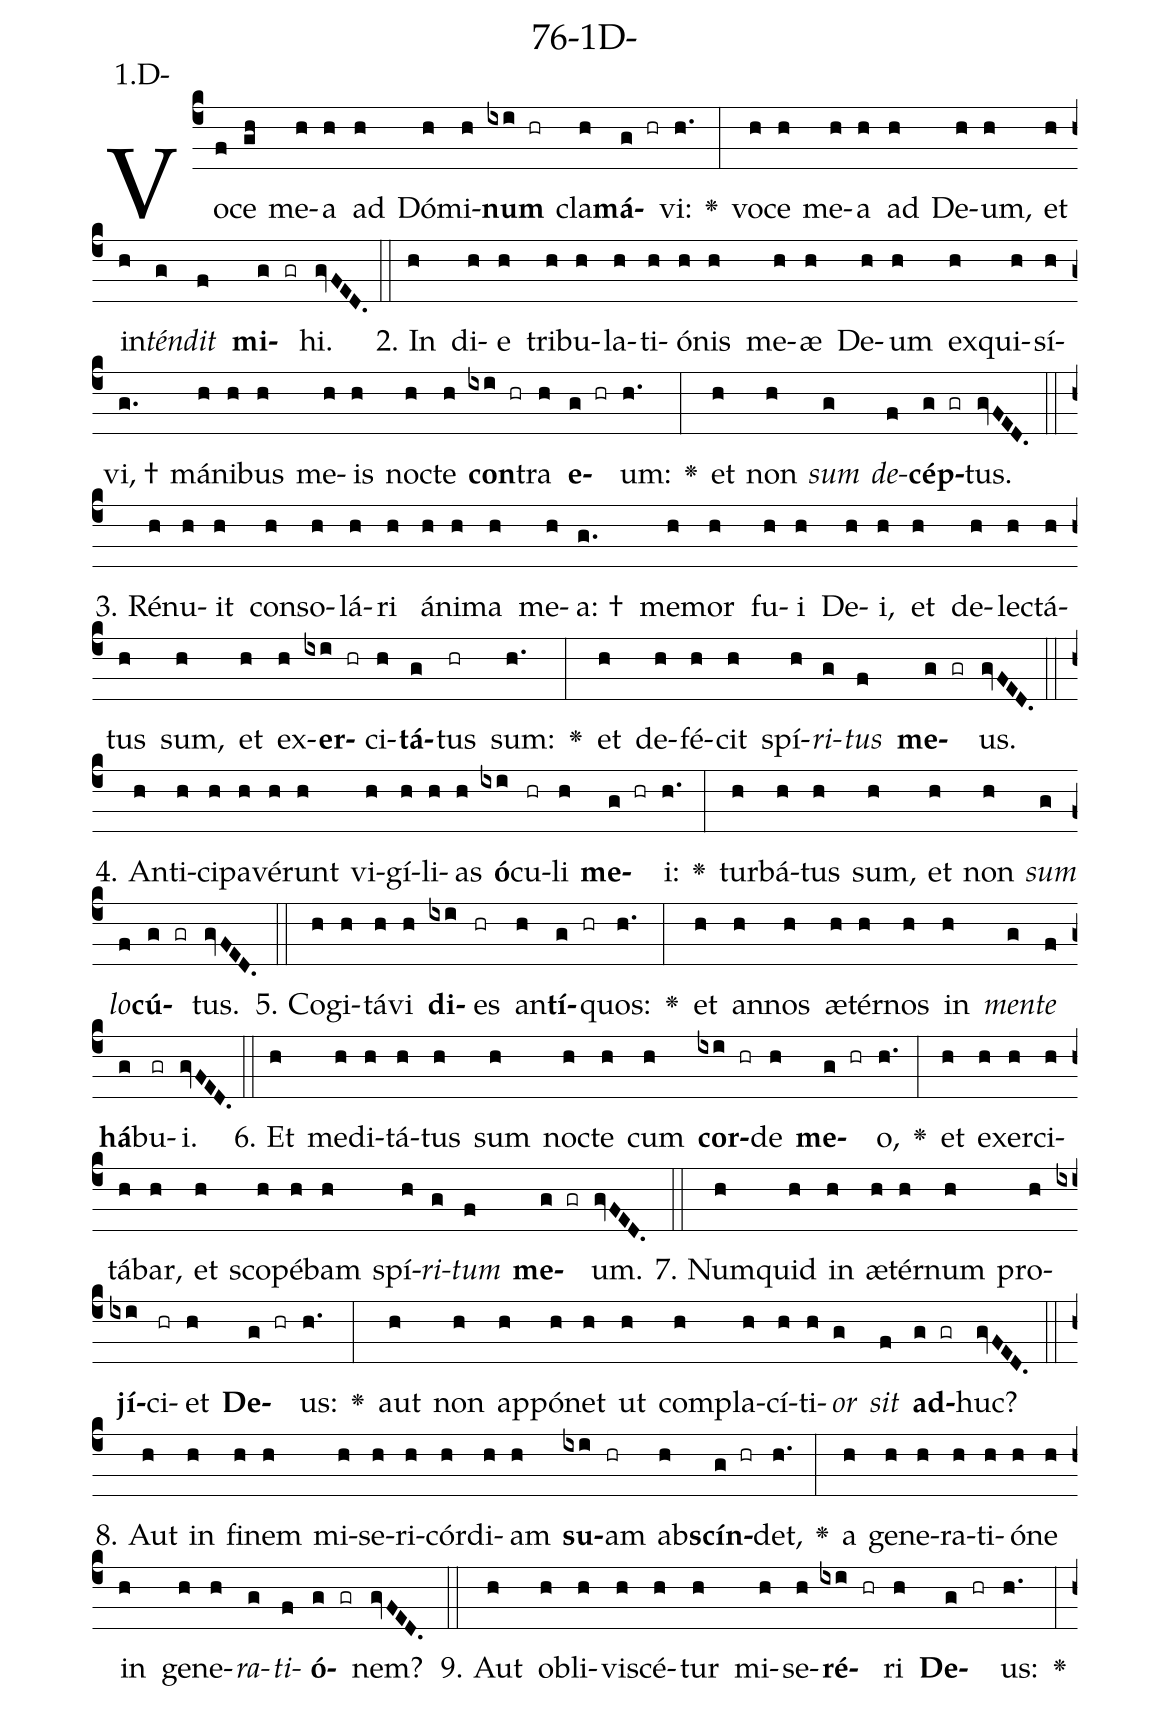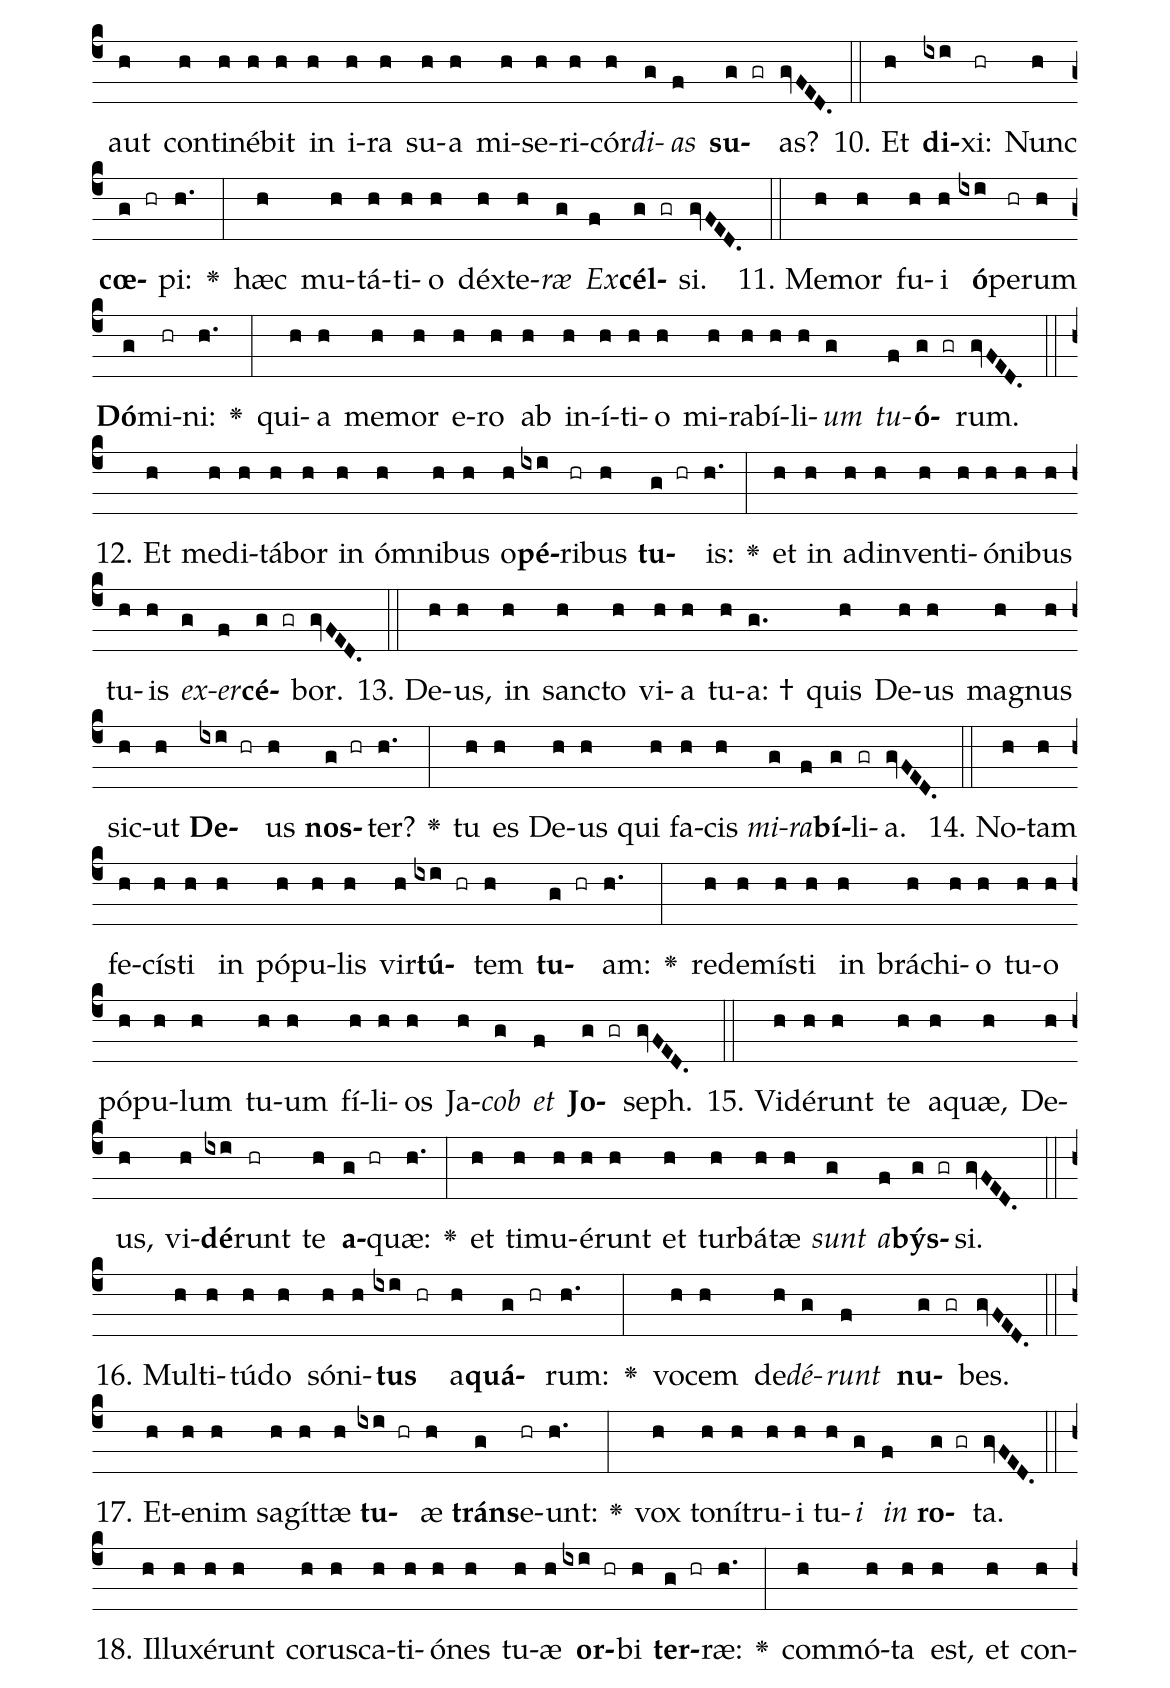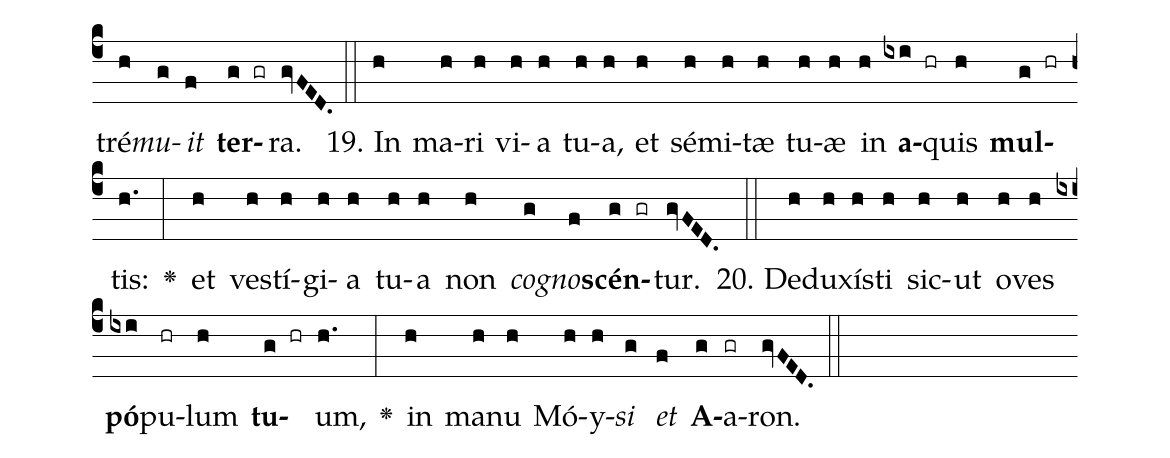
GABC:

name: 76-1D-;
annotation: 1.D-;
%%
(c4)Vo(f)ce(gh) me(h)a(h) ad(h) Dó(h)mi(h)<b>num</b>(ixi hr) cla(h)<b>má</b>(g hr)vi:(h.) <v>\greheightstar</v>(:) vo(h)ce(h) me(h)a(h) ad(h) De(h)um,(h) et(h) in(h)<i>tén</i>(g)<i>dit</i>(f) <b>mi</b>(g gr)hi.(gvFED.) (::)
2. In(h) di(h)e(h) tri(h)bu(h)la(h)ti(h)ó(h)nis(h) me(h)æ(h) De(h)um(h) ex(h)qui(h)sí(h)vi, †(g.) má(h)ni(h)bus(h) me(h)is(h) noc(h)te(h) <b>con</b>(ixi hr)tra(h) <b>e</b>(g hr)um:(h.) <v>\greheightstar</v>(:) et(h) non(h) <i>sum</i>(g) <i>de</i>(f)<b>cép</b>(g gr)tus.(gvFED.) (::)
3. Ré(h)nu(h)it(h) con(h)so(h)lá(h)ri(h) á(h)ni(h)ma(h) me(h)a: †(g.) me(h)mor(h) fu(h)i(h) De(h)i,(h) et(h) de(h)lec(h)tá(h)tus(h) sum,(h) et(h) ex(h)<b>er</b>(ixi hr)ci(h)<b>tá</b>(g)tus(hr) sum:(h.) <v>\greheightstar</v>(:) et(h) de(h)fé(h)cit(h) spí(h)<i>ri</i>(g)<i>tus</i>(f) <b>me</b>(g gr)us.(gvFED.) (::)
4. An(h)ti(h)ci(h)pa(h)vé(h)runt(h) vi(h)gí(h)li(h)as(h) <b>ó</b>(ixi)cu(hr)li(h) <b>me</b>(g hr)i:(h.) <v>\greheightstar</v>(:) tur(h)bá(h)tus(h) sum,(h) et(h) non(h) <i>sum</i>(g) <i>lo</i>(f)<b>cú</b>(g gr)tus.(gvFED.) (::)
5. Co(h)gi(h)tá(h)vi(h) <b>di</b>(ixi)es(hr) an(h)<b>tí</b>(g hr)quos:(h.) <v>\greheightstar</v>(:) et(h) an(h)nos(h) æ(h)tér(h)nos(h) in(h) <i>men</i>(g)<i>te</i>(f) <b>há</b>(g)bu(gr)i.(gvFED.) (::)
6. Et(h) me(h)di(h)tá(h)tus(h) sum(h) noc(h)te(h) cum(h) <b>cor</b>(ixi hr)de(h) <b>me</b>(g hr)o,(h.) <v>\greheightstar</v>(:) et(h) ex(h)er(h)ci(h)tá(h)bar,(h) et(h) sco(h)pé(h)bam(h) spí(h)<i>ri</i>(g)<i>tum</i>(f) <b>me</b>(g gr)um.(gvFED.) (::)
7. Num(h)quid(h) in(h) æ(h)tér(h)num(h) pro(h)<b>jí</b>(ixi)ci(hr)et(h) <b>De</b>(g hr)us:(h.) <v>\greheightstar</v>(:) aut(h) non(h) ap(h)pó(h)net(h) ut(h) com(h)pla(h)cí(h)ti(h)<i>or</i>(g) <i>sit</i>(f) <b>ad</b>(g gr)huc?(gvFED.) (::)
8. Aut(h) in(h) fi(h)nem(h) mi(h)se(h)ri(h)cór(h)di(h)am(h) <b>su</b>(ixi)am(hr) ab(h)<b>scín</b>(g hr)det,(h.) <v>\greheightstar</v>(:) a(h) ge(h)ne(h)ra(h)ti(h)ó(h)ne(h) in(h) ge(h)ne(h)<i>ra</i>(g)<i>ti</i>(f)<b>ó</b>(g gr)nem?(gvFED.) (::)
9. Aut(h) ob(h)li(h)vi(h)scé(h)tur(h) mi(h)se(h)<b>ré</b>(ixi hr)ri(h) <b>De</b>(g hr)us:(h.) <v>\greheightstar</v>(:) aut(h) con(h)ti(h)né(h)bit(h) in(h) i(h)ra(h) su(h)a(h) mi(h)se(h)ri(h)cór(h)<i>di</i>(g)<i>as</i>(f) <b>su</b>(g gr)as?(gvFED.) (::)
10. Et(h) <b>di</b>(ixi)xi:(hr) Nunc(h) <b>cœ</b>(g hr)pi:(h.) <v>\greheightstar</v>(:) hæc(h) mu(h)tá(h)ti(h)o(h) déx(h)te(h)<i>ræ</i>(g) <i>Ex</i>(f)<b>cél</b>(g gr)si.(gvFED.) (::)
11. Me(h)mor(h) fu(h)i(h) <b>ó</b>(ixi)pe(hr)rum(h) <b>Dó</b>(g)mi(hr)ni:(h.) <v>\greheightstar</v>(:) qui(h)a(h) me(h)mor(h) e(h)ro(h) ab(h) in(h)í(h)ti(h)o(h) mi(h)ra(h)bí(h)li(h)<i>um</i>(g) <i>tu</i>(f)<b>ó</b>(g gr)rum.(gvFED.) (::)
12. Et(h) me(h)di(h)tá(h)bor(h) in(h) óm(h)ni(h)bus(h) o(h)<b>pé</b>(ixi)ri(hr)bus(h) <b>tu</b>(g hr)is:(h.) <v>\greheightstar</v>(:) et(h) in(h) ad(h)in(h)ven(h)ti(h)ó(h)ni(h)bus(h) tu(h)is(h) <i>ex</i>(g)<i>er</i>(f)<b>cé</b>(g gr)bor.(gvFED.) (::)
13. De(h)us,(h) in(h) sanc(h)to(h) vi(h)a(h) tu(h)a: †(g.) quis(h) De(h)us(h) ma(h)gnus(h) sic(h)ut(h) <b>De</b>(ixi hr)us(h) <b>nos</b>(g hr)ter?(h.) <v>\greheightstar</v>(:) tu(h) es(h) De(h)us(h) qui(h) fa(h)cis(h) <i>mi</i>(g)<i>ra</i>(f)<b>bí</b>(g)li(gr)a.(gvFED.) (::)
14. No(h)tam(h) fe(h)cís(h)ti(h) in(h) pó(h)pu(h)lis(h) vir(h)<b>tú</b>(ixi hr)tem(h) <b>tu</b>(g hr)am:(h.) <v>\greheightstar</v>(:) red(h)e(h)mís(h)ti(h) in(h) brá(h)chi(h)o(h) tu(h)o(h) pó(h)pu(h)lum(h) tu(h)um(h) fí(h)li(h)os(h) Ja(h)<i>cob</i>(g) <i>et</i>(f) <b>Jo</b>(g gr)seph.(gvFED.) (::)
15. Vi(h)dé(h)runt(h) te(h) a(h)quæ,(h) De(h)us,(h) vi(h)<b>dé</b>(ixi)runt(hr) te(h) <b>a</b>(g hr)quæ:(h.) <v>\greheightstar</v>(:) et(h) ti(h)mu(h)é(h)runt(h) et(h) tur(h)bá(h)tæ(h) <i>sunt</i>(g) <i>a</i>(f)<b>býs</b>(g gr)si.(gvFED.) (::)
16. Mul(h)ti(h)tú(h)do(h) só(h)ni(h)<b>tus</b>(ixi hr) a(h)<b>quá</b>(g hr)rum:(h.) <v>\greheightstar</v>(:) vo(h)cem(h) de(h)<i>dé</i>(g)<i>runt</i>(f) <b>nu</b>(g gr)bes.(gvFED.) (::)
17. Et(h)e(h)nim(h) sa(h)gít(h)tæ(h) <b>tu</b>(ixi hr)æ(h) <b>tráns</b>(g)e(hr)unt:(h.) <v>\greheightstar</v>(:) vox(h) to(h)ní(h)tru(h)i(h) tu(h)<i>i</i>(g) <i>in</i>(f) <b>ro</b>(g gr)ta.(gvFED.) (::)
18. Il(h)lu(h)xé(h)runt(h) co(h)rus(h)ca(h)ti(h)ó(h)nes(h) tu(h)æ(h) <b>or</b>(ixi hr)bi(h) <b>ter</b>(g hr)ræ:(h.) <v>\greheightstar</v>(:) com(h)mó(h)ta(h) est,(h) et(h) con(h)tré(h)<i>mu</i>(g)<i>it</i>(f) <b>ter</b>(g gr)ra.(gvFED.) (::)
19. In(h) ma(h)ri(h) vi(h)a(h) tu(h)a,(h) et(h) sé(h)mi(h)tæ(h) tu(h)æ(h) in(h) <b>a</b>(ixi hr)quis(h) <b>mul</b>(g hr)tis:(h.) <v>\greheightstar</v>(:) et(h) ves(h)tí(h)gi(h)a(h) tu(h)a(h) non(h) <i>co</i>(g)<i>gno</i>(f)<b>scén</b>(g gr)tur.(gvFED.) (::)
20. De(h)du(h)xís(h)ti(h) sic(h)ut(h) o(h)ves(h) <b>pó</b>(ixi)pu(hr)lum(h) <b>tu</b>(g hr)um,(h.) <v>\greheightstar</v>(:) in(h) ma(h)nu(h) Mó(h)y(h)<i>si</i>(g) <i>et</i>(f) <b>A</b>(g)a(gr)ron.(gvFED.) (::)
